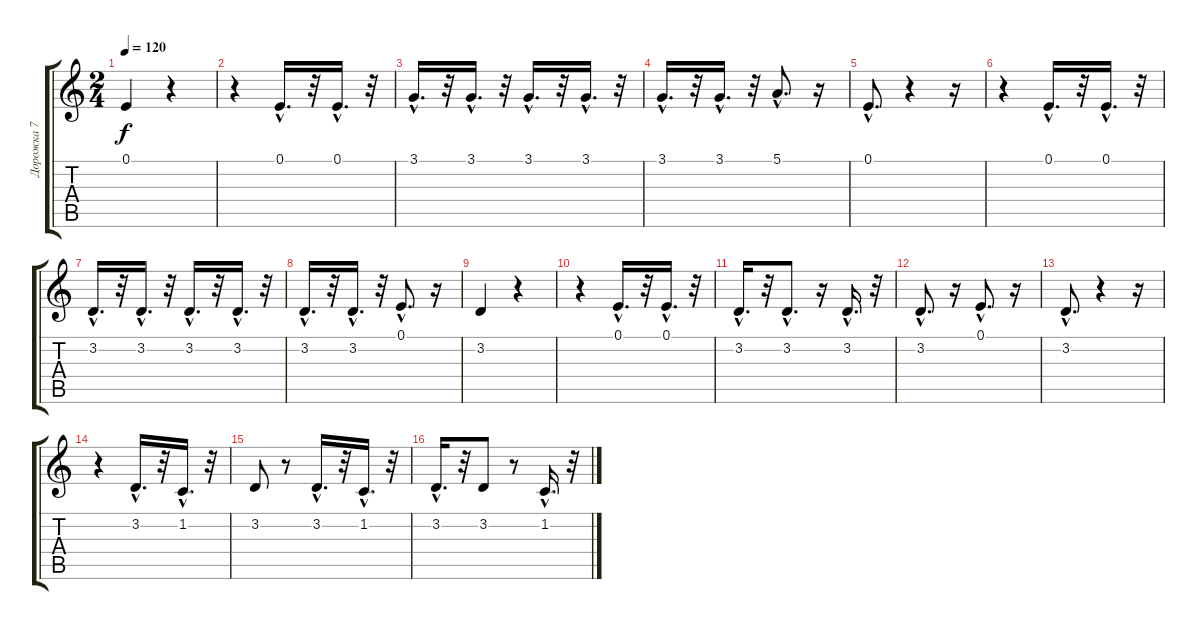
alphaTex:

\track ("Дорожка 7" "Дорожка 7") {instrument pad4choir}
\staff {score tabs}
\tuning (E4 B3 G3 D3 A2 D2) {hide}
\ts (2 4)
\tempo 120
\clef g2
\ks c
0.1.4{dy f} r.4 |
r.4 0.1{hac}.16{d} r.32 0.1{hac}.16{d} r.32 |
3.1{hac}.16{d} r.32 3.1{hac}.16{d} r.32 3.1{hac}.16{d} r.32 3.1{hac}.16{d} r.32 |
3.1{hac}.16{d} r.32 3.1{hac}.16{d} r.32 5.1{hac}.8{d} r.16 |
0.1{hac}.8{d} r.4 r.16 |
r.4 0.1{hac}.16{d} r.32 0.1{hac}.16{d} r.32 |
3.2{hac}.16{d} r.32 3.2{hac}.16{d} r.32 3.2{hac}.16{d} r.32 3.2{hac}.16{d} r.32 |
3.2{hac}.16{d} r.32 3.2{hac}.16{d} r.32 0.1{hac}.8{d} r.16 |
3.2.4 r.4 |
r.4 0.1{hac}.16{d} r.32 0.1{hac}.16{d} r.32 |
3.2{hac}.16{d} r.32 3.2{hac}.8{d} r.16 3.2{hac}.16{d} r.32 |
3.2{hac}.8{d} r.16 0.1{hac}.8{d} r.16 |
3.2{hac}.8{d} r.4 r.16 |
r.4 3.2{hac}.16{d} r.32 1.2{hac}.16{d} r.32 |
3.2.8 r.8 3.2{hac}.16{d} r.32 1.2{hac}.16{d} r.32 |
3.2{hac}.16{d} r.32 3.2.8 r.8 1.2{hac}.16{d} r.32
